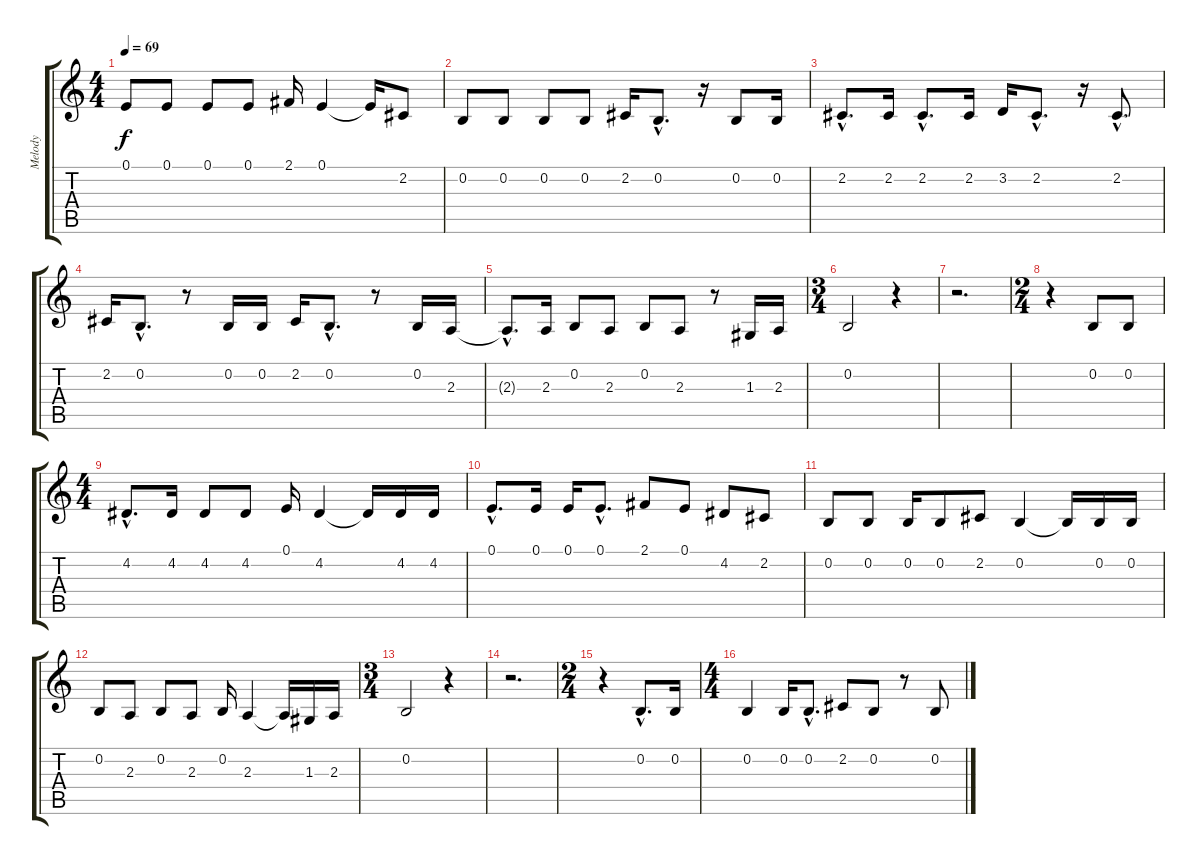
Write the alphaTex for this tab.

\track ("Melody" "Melody") {instrument voiceoohs}
\staff {score tabs}
\tuning (E4 B3 G3 D3 A2 E2) {hide}
\ts (4 4)
\tempo 69
\clef g2
\ks c
0.1.8{dy f} 0.1.8 0.1.8 0.1.8 2.1.16 0.1.4 0.1{t}.16 2.2.8 |
0.2.8 0.2.8 0.2.8 0.2.8 2.2.16 0.2{hac}.8{d} r.16 0.2.8 0.2.16 |
2.2{hac}.8{d} 2.2.16 2.2{hac}.8{d} 2.2.16 3.2.16 2.2{hac}.8{d} r.16 2.2{hac}.8{d} |
2.2.16 0.2{hac}.8{d} r.8 0.2.16 0.2.16 2.2.16 0.2{hac}.8{d} r.8 0.2.16 2.3.16 |
2.3{hac t}.8{d} 2.3.16 0.2.8 2.3.8 0.2.8 2.3.8 r.8 1.3.16 2.3.16 |
\ts (3 4)
0.2.2 r.4 |
r.2{d} |
\ts (2 4)
r.4 0.2.8 0.2.8 |
\ts (4 4)
4.2{hac}.8{d} 4.2.16 4.2.8 4.2.8 0.1.16 4.2.4 4.2{t}.16 4.2.16 4.2.16 |
0.1{hac}.8{d} 0.1.16 0.1.16 0.1{hac}.8{d} 2.1.8 0.1.8 4.2.8 2.2.8 |
0.2.8 0.2.8 0.2.16 0.2.8 2.2.8 0.2.4 0.2{t}.16 0.2.16 0.2.16 |
0.2.8 2.3.8 0.2.8 2.3.8 0.2.16 2.3.4 2.3{t}.16 1.3.16 2.3.16 |
\ts (3 4)
0.2.2 r.4 |
r.2{d} |
\ts (2 4)
r.4 0.2{hac}.8{d} 0.2.16 |
\ts (4 4)
0.2.4 0.2.16 0.2{hac}.8{d} 2.2.8 0.2.8 r.8 0.2.8
